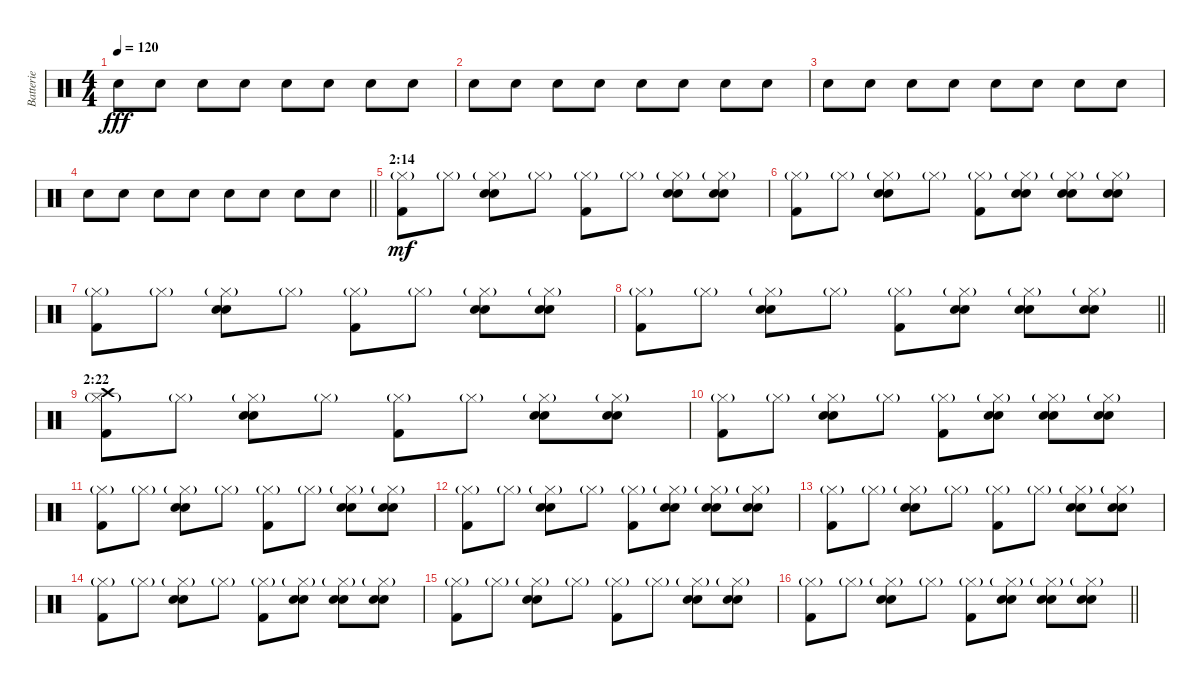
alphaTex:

\track ("Batterie " "Batterie ") {instrument percussion}
\staff {score}
\articulation defaults
\ts (4 4)
\tempo 120
\clef neutral
\ks c "Electric Snare (hit)".8{dy fff} "Electric Snare (hit)".8 "Electric Snare (hit)".8 "Electric Snare (hit)".8 "Electric Snare (hit)".8 "Electric Snare (hit)".8 "Electric Snare (hit)".8 "Electric Snare (hit)".8
|
"Electric Snare (hit)".8 "Electric Snare (hit)".8 "Electric Snare (hit)".8 "Electric Snare (hit)".8 "Electric Snare (hit)".8{volume 16} "Electric Snare (hit)".8 "Electric Snare (hit)".8 "Electric Snare (hit)".8 |
"Electric Snare (hit)".8 "Electric Snare (hit)".8 "Electric Snare (hit)".8 "Electric Snare (hit)".8 "Electric Snare (hit)".8 "Electric Snare (hit)".8 "Electric Snare (hit)".8 "Electric Snare (hit)".8 |
\barLineRight lightlight "Electric Snare (hit)".8 "Electric Snare (hit)".8 "Electric Snare (hit)".8 "Electric Snare (hit)".8 "Electric Snare (hit)".8 "Electric Snare (hit)".8 "Electric Snare (hit)".8 "Electric Snare (hit)".8
|
\section ("" "2:14")
("Hi-Hat (closed)"{g} "Kick (hit) 2").8{dy mf} "Hi-Hat (closed)"{g}.8 ("Hi-Hat (closed)"{g} "Electric Snare (hit)" "Snare (hit) 2").8 "Hi-Hat (closed)"{g}.8 ("Hi-Hat (closed)"{g} "Kick (hit) 2").8 "Hi-Hat (closed)"{g}.8 ("Hi-Hat (closed)"{g} "Electric Snare (hit)" "Snare (hit) 2").8 ("Hi-Hat (closed)"{g} "Electric Snare (hit)" "Snare (hit) 2").8 |
("Hi-Hat (closed)"{g} "Kick (hit) 2").8 "Hi-Hat (closed)"{g}.8 ("Hi-Hat (closed)"{g} "Electric Snare (hit)" "Snare (hit) 2").8 "Hi-Hat (closed)"{g}.8 ("Hi-Hat (closed)"{g} "Kick (hit) 2").8 ("Hi-Hat (closed)"{g} "Electric Snare (hit)" "Snare (hit) 2").8 ("Hi-Hat (closed)"{g} "Electric Snare (hit)" "Snare (hit) 2").8 ("Hi-Hat (closed)"{g} "Electric Snare (hit)" "Snare (hit) 2").8 |
("Hi-Hat (closed)"{g} "Kick (hit) 2").8 "Hi-Hat (closed)"{g}.8 ("Hi-Hat (closed)"{g} "Electric Snare (hit)" "Snare (hit) 2").8 "Hi-Hat (closed)"{g}.8 ("Hi-Hat (closed)"{g} "Kick (hit) 2").8 "Hi-Hat (closed)"{g}.8 ("Hi-Hat (closed)"{g} "Electric Snare (hit)" "Snare (hit) 2").8 ("Hi-Hat (closed)"{g} "Electric Snare (hit)" "Snare (hit) 2").8 |
\barLineRight lightlight
("Hi-Hat (closed)"{g} "Kick (hit) 2").8 "Hi-Hat (closed)"{g}.8 ("Hi-Hat (closed)"{g} "Electric Snare (hit)" "Snare (hit) 2").8 "Hi-Hat (closed)"{g}.8 ("Hi-Hat (closed)"{g} "Kick (hit) 2").8 ("Hi-Hat (closed)"{g} "Electric Snare (hit)" "Snare (hit) 2").8 ("Hi-Hat (closed)"{g} "Electric Snare (hit)" "Snare (hit) 2").8 ("Hi-Hat (closed)"{g} "Electric Snare (hit)" "Snare (hit) 2").8 |
\section ("" "2:22")
("Hi-Hat (closed)"{g} "Crash high (hit)" "Kick (hit) 2").8 "Hi-Hat (closed)"{g}.8 ("Hi-Hat (closed)"{g} "Electric Snare (hit)" "Snare (hit) 2").8 "Hi-Hat (closed)"{g}.8 ("Hi-Hat (closed)"{g} "Kick (hit) 2").8 "Hi-Hat (closed)"{g}.8 ("Hi-Hat (closed)"{g} "Electric Snare (hit)" "Snare (hit) 2").8 ("Hi-Hat (closed)"{g} "Electric Snare (hit)" "Snare (hit) 2").8 |
("Hi-Hat (closed)"{g} "Kick (hit) 2").8 "Hi-Hat (closed)"{g}.8 ("Hi-Hat (closed)"{g} "Electric Snare (hit)" "Snare (hit) 2").8 "Hi-Hat (closed)"{g}.8 ("Hi-Hat (closed)"{g} "Kick (hit) 2").8 ("Hi-Hat (closed)"{g} "Electric Snare (hit)" "Snare (hit) 2").8 ("Hi-Hat (closed)"{g} "Electric Snare (hit)" "Snare (hit) 2").8 ("Hi-Hat (closed)"{g} "Electric Snare (hit)" "Snare (hit) 2").8 |
("Hi-Hat (closed)"{g} "Kick (hit) 2").8 "Hi-Hat (closed)"{g}.8 ("Hi-Hat (closed)"{g} "Electric Snare (hit)" "Snare (hit) 2").8 "Hi-Hat (closed)"{g}.8 ("Hi-Hat (closed)"{g} "Kick (hit) 2").8 "Hi-Hat (closed)"{g}.8 ("Hi-Hat (closed)"{g} "Electric Snare (hit)" "Snare (hit) 2").8 ("Hi-Hat (closed)"{g} "Electric Snare (hit)" "Snare (hit) 2").8 |
("Hi-Hat (closed)"{g} "Kick (hit) 2").8 "Hi-Hat (closed)"{g}.8 ("Hi-Hat (closed)"{g} "Electric Snare (hit)" "Snare (hit) 2").8 "Hi-Hat (closed)"{g}.8 ("Hi-Hat (closed)"{g} "Kick (hit) 2").8 ("Hi-Hat (closed)"{g} "Electric Snare (hit)" "Snare (hit) 2").8 ("Hi-Hat (closed)"{g} "Electric Snare (hit)" "Snare (hit) 2").8 ("Hi-Hat (closed)"{g} "Electric Snare (hit)" "Snare (hit) 2").8 |
("Hi-Hat (closed)"{g} "Kick (hit) 2").8 "Hi-Hat (closed)"{g}.8 ("Hi-Hat (closed)"{g} "Electric Snare (hit)" "Snare (hit) 2").8 "Hi-Hat (closed)"{g}.8 ("Hi-Hat (closed)"{g} "Kick (hit) 2").8 "Hi-Hat (closed)"{g}.8 ("Hi-Hat (closed)"{g} "Electric Snare (hit)" "Snare (hit) 2").8 ("Hi-Hat (closed)"{g} "Electric Snare (hit)" "Snare (hit) 2").8 |
("Hi-Hat (closed)"{g} "Kick (hit) 2").8 "Hi-Hat (closed)"{g}.8 ("Hi-Hat (closed)"{g} "Electric Snare (hit)" "Snare (hit) 2").8 "Hi-Hat (closed)"{g}.8 ("Hi-Hat (closed)"{g} "Kick (hit) 2").8 ("Hi-Hat (closed)"{g} "Electric Snare (hit)" "Snare (hit) 2").8 ("Hi-Hat (closed)"{g} "Electric Snare (hit)" "Snare (hit) 2").8 ("Hi-Hat (closed)"{g} "Electric Snare (hit)" "Snare (hit) 2").8 |
("Hi-Hat (closed)"{g} "Kick (hit) 2").8 "Hi-Hat (closed)"{g}.8 ("Hi-Hat (closed)"{g} "Electric Snare (hit)" "Snare (hit) 2").8 "Hi-Hat (closed)"{g}.8 ("Hi-Hat (closed)"{g} "Kick (hit) 2").8 "Hi-Hat (closed)"{g}.8 ("Hi-Hat (closed)"{g} "Electric Snare (hit)" "Snare (hit) 2").8 ("Hi-Hat (closed)"{g} "Electric Snare (hit)" "Snare (hit) 2").8 |
\barLineRight lightlight
("Hi-Hat (closed)"{g} "Kick (hit) 2").8 "Hi-Hat (closed)"{g}.8 ("Hi-Hat (closed)"{g} "Electric Snare (hit)" "Snare (hit) 2").8 "Hi-Hat (closed)"{g}.8 ("Hi-Hat (closed)"{g} "Kick (hit) 2").8 ("Hi-Hat (closed)"{g} "Electric Snare (hit)" "Snare (hit) 2").8 ("Hi-Hat (closed)"{g} "Electric Snare (hit)" "Snare (hit) 2").8 ("Hi-Hat (closed)"{g} "Electric Snare (hit)" "Snare (hit) 2").8
